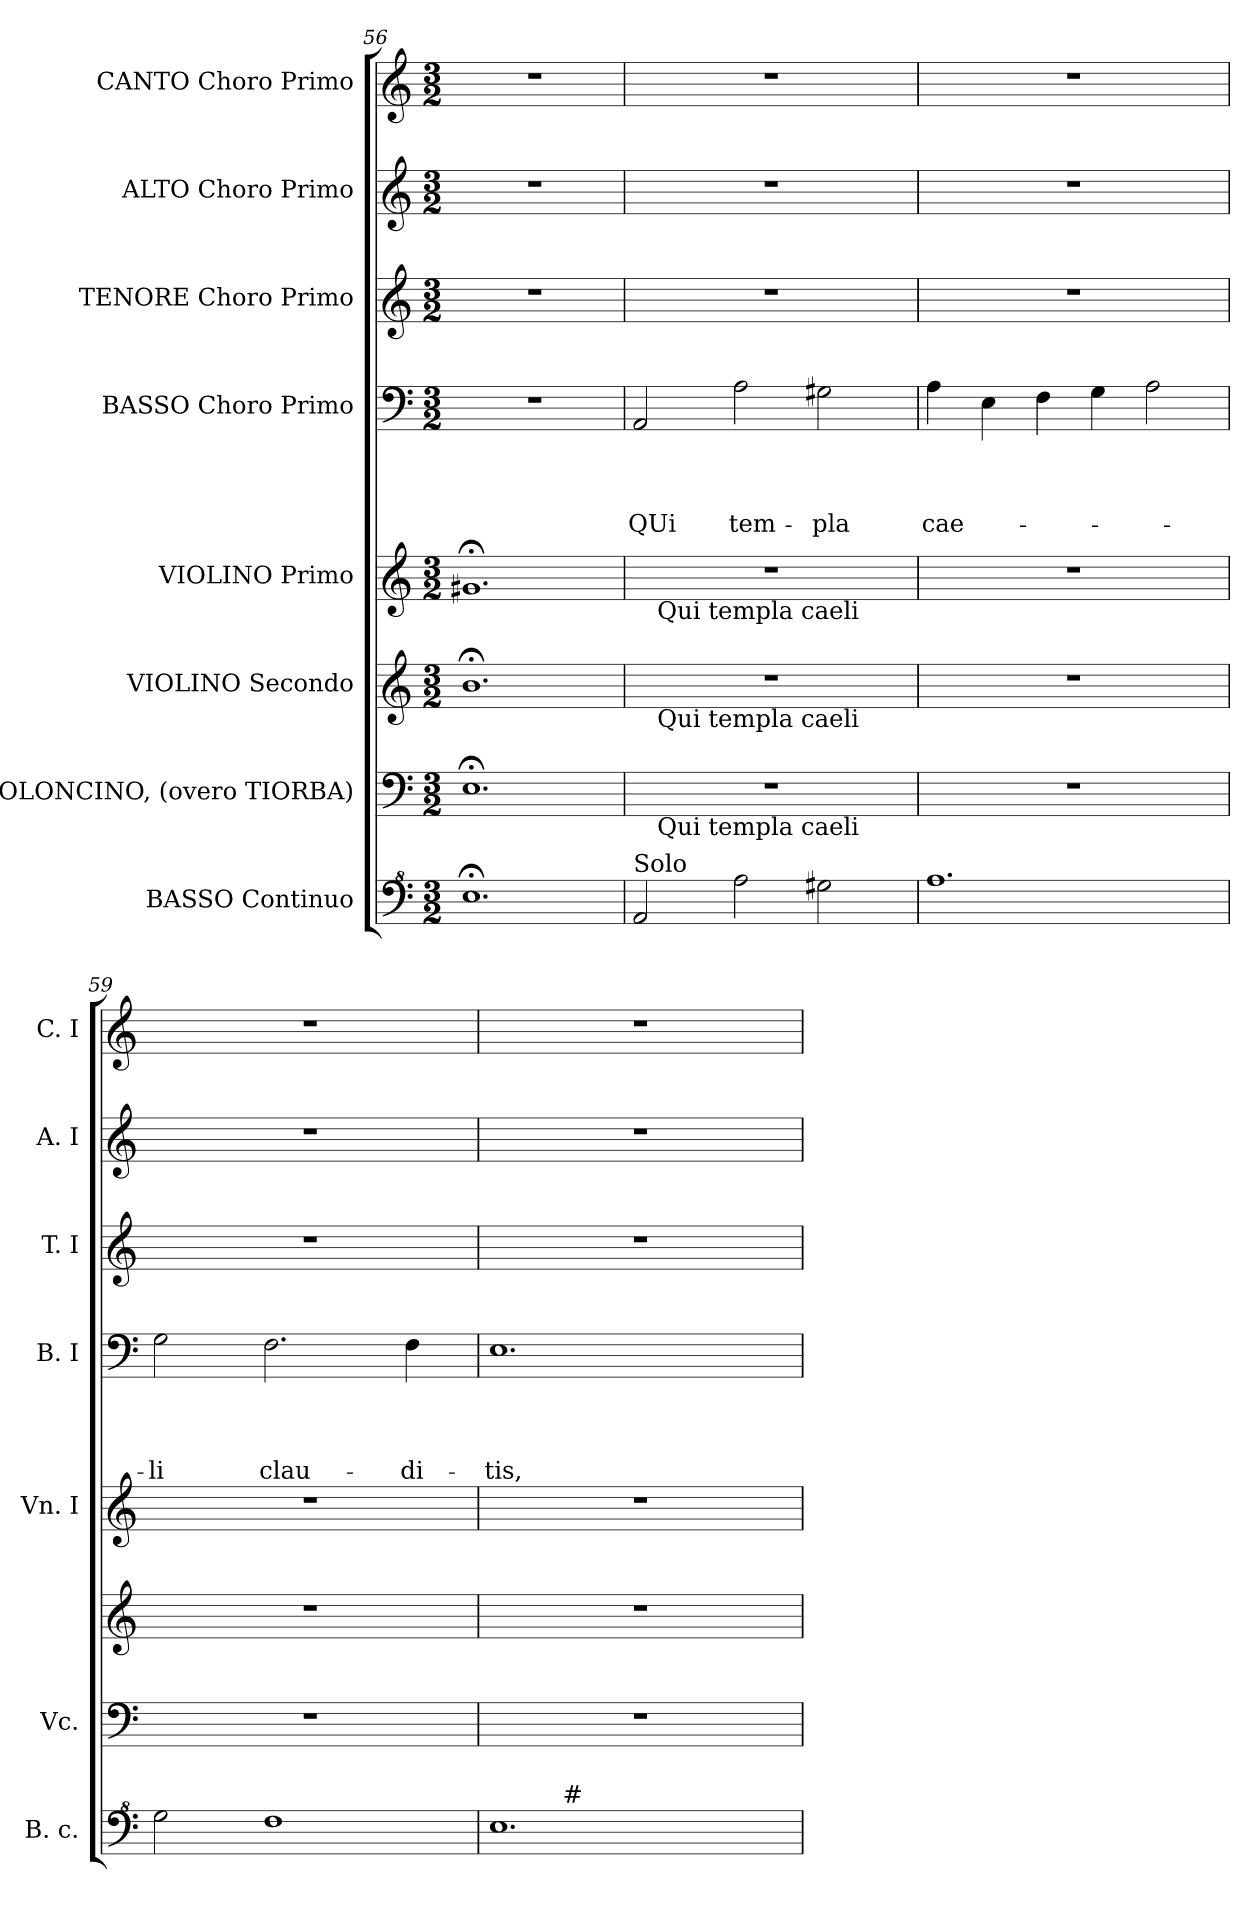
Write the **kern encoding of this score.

**kern	**kern	**kern	**kern	**kern	**text	**text	**text	**text	**kern	**kern	**kern
*part8	*part7	*part6	*part5	*part4	*part4	*part4	*part4	*part4	*part3	*part2	*part1
*staff8	*staff7	*staff6	*staff5	*staff4	*staff4	*staff4	*staff4	*staff4	*staff3	*staff2	*staff1
*I"BASSO Continuo	*I"VIOLONCINO, (overo TIORBA)	*I"VIOLINO Secondo	*I"VIOLINO Primo	*I"BASSO Choro Primo	*	*	*	*	*I"TENORE Choro Primo	*I"ALTO Choro Primo	*I"CANTO Choro Primo
*I'B. c.	*I'Vc.	*	*I'Vn. I	*I'B. I	*	*	*	*	*I'T. I	*I'A. I	*I'C. I
*clefF^4	*clefF4	*clefG2	*clefG2	*clefF4	*	*	*	*	*clefG2	*clefG2	*clefG2
*ITrd7c12	*	*	*	*	*	*	*	*	*	*	*
*k[]	*k[]	*k[]	*k[]	*k[]	*	*	*	*	*k[]	*k[]	*k[]
*C:	*C:	*C:	*C:	*C:	*	*	*	*	*C:	*C:	*C:
*M3/2	*M3/2	*M3/2	*M3/2	*M3/2	*	*	*	*	*M3/2	*M3/2	*M3/2
=56	=56	=56	=56	=56	=56	=56	=56	=56	=56	=56	=56
!	!	!	!	!LO:N:vis=1	!	!	!	!	!LO:N:vis=1	!LO:N:vis=1	!LO:N:vis=1
1.E;<	1.E;<	1.b;<	1.g#X;	1.r	.	.	.	.	1.r	1.r	1.r
=57	=57	=57	=57	=57	=57	=57	=57	=57	=57	=57	=57
!LO:TX:a:t=Solo	!	!	!	!	!	!	!	!	!	!	!
!	!LO:N:vis=1	!LO:N:vis=1	!LO:N:vis=1	!	!	!	!	!LO:LY:b:rj	!LO:N:vis=1	!LO:N:vis=1	!LO:N:vis=1
*	*^	*^	*^	*	*	*	*	*	*	*	*
2AA/	1.r	16ryy	1.r	16ryy	1.r	16ryy	2AA/	.	.	.	QUi	1.r	1.r	1.r
!	!	!	!	!	!	!LO:TX:b:t=Qui templa caeli	!	!	!	!	!	!	!	!
!	!	!	!	!LO:TX:b:t=Qui templa caeli	!	!	!	!	!	!	!	!	!	!
!	!	!LO:TX:b:t=Qui templa caeli	!	!	!	!	!	!	!	!	!	!	!	!
.	.	1ryy	.	1ryy	.	1ryy	.	.	.	.	.	.	.	.
!	!	!	!	!	!	!	!	!	!	!	!LO:LY:b	!	!	!
2A\	.	.	.	.	.	.	2A\	.	.	.	tem-	.	.	.
!	!	!	!	!	!	!	!	!	!	!	!LO:LY:b	!	!	!
2G#X\	.	.	.	.	.	.	2G#X\	.	.	.	-pla	.	.	.
.	.	4..ryy	.	4..ryy	.	4..ryy	.	.	.	.	.	.	.	.
!!LO:PB:g=z
=58	=58	=58	=58	=58	=58	=58	=58	=58	=58	=58	=58	=58	=58	=58
!	!LO:N:vis=1	!	!LO:N:vis=1	!	!LO:N:vis=1	!	!	!	!	!	!LO:LY:b	!LO:N:vis=1	!LO:N:vis=1	!LO:N:vis=1
*	*v	*v	*	*	*v	*v	*	*	*	*	*	*	*	*
*	*	*v	*v	*	*	*	*	*	*	*	*	*
1.A	1.r	1.r	1.r	4A\	.	.	.	cae-	1.r	1.r	1.r
.	.	.	.	4E\	.	.	.	.	.	.	.
.	.	.	.	4F\	.	.	.	.	.	.	.
.	.	.	.	4G\	.	.	.	.	.	.	.
.	.	.	.	2A\	.	.	.	.	.	.	.
=59	=59	=59	=59	=59	=59	=59	=59	=59	=59	=59	=59
!	!LO:N:vis=1	!LO:N:vis=1	!LO:N:vis=1	!	!	!	!	!LO:LY:b	!LO:N:vis=1	!LO:N:vis=1	!LO:N:vis=1
2G\	1.r	1.r	1.r	2G\	.	.	.	-li	1.r	1.r	1.r
!	!	!	!	!	!	!	!	!LO:LY:b	!	!	!
1F	.	.	.	2.F\	.	.	.	clau-	.	.	.
!	!	!	!	!	!	!	!	!LO:LY:b	!	!	!
.	.	.	.	4F\	.	.	.	-di-	.	.	.
=60	=60	=60	=60	=60	=60	=60	=60	=60	=60	=60	=60
!	!LO:N:vis=1	!LO:N:vis=1	!LO:N:vis=1	!	!	!	!	!LO:LY:b	!LO:N:vis=1	!LO:N:vis=1	!LO:N:vis=1
*^	*	*	*	*	*	*	*	*	*	*	*
1.E	4ryy	1.r	1.r	1.r	1.E	.	.	.	-tis,	1.r	1.r	1.r
!	!LO:TX:a:t=#	!	!	!	!	!	!	!	!	!	!	!
.	1ryy	.	.	.	.	.	.	.	.	.	.	.
.	4ryy	.	.	.	.	.	.	.	.	.	.	.
*v	*v	*	*	*	*	*	*	*	*	*	*	*
=	=	=	=	=	=	=	=	=	=	=	=
*-	*-	*-	*-	*-	*-	*-	*-	*-	*-	*-	*-
